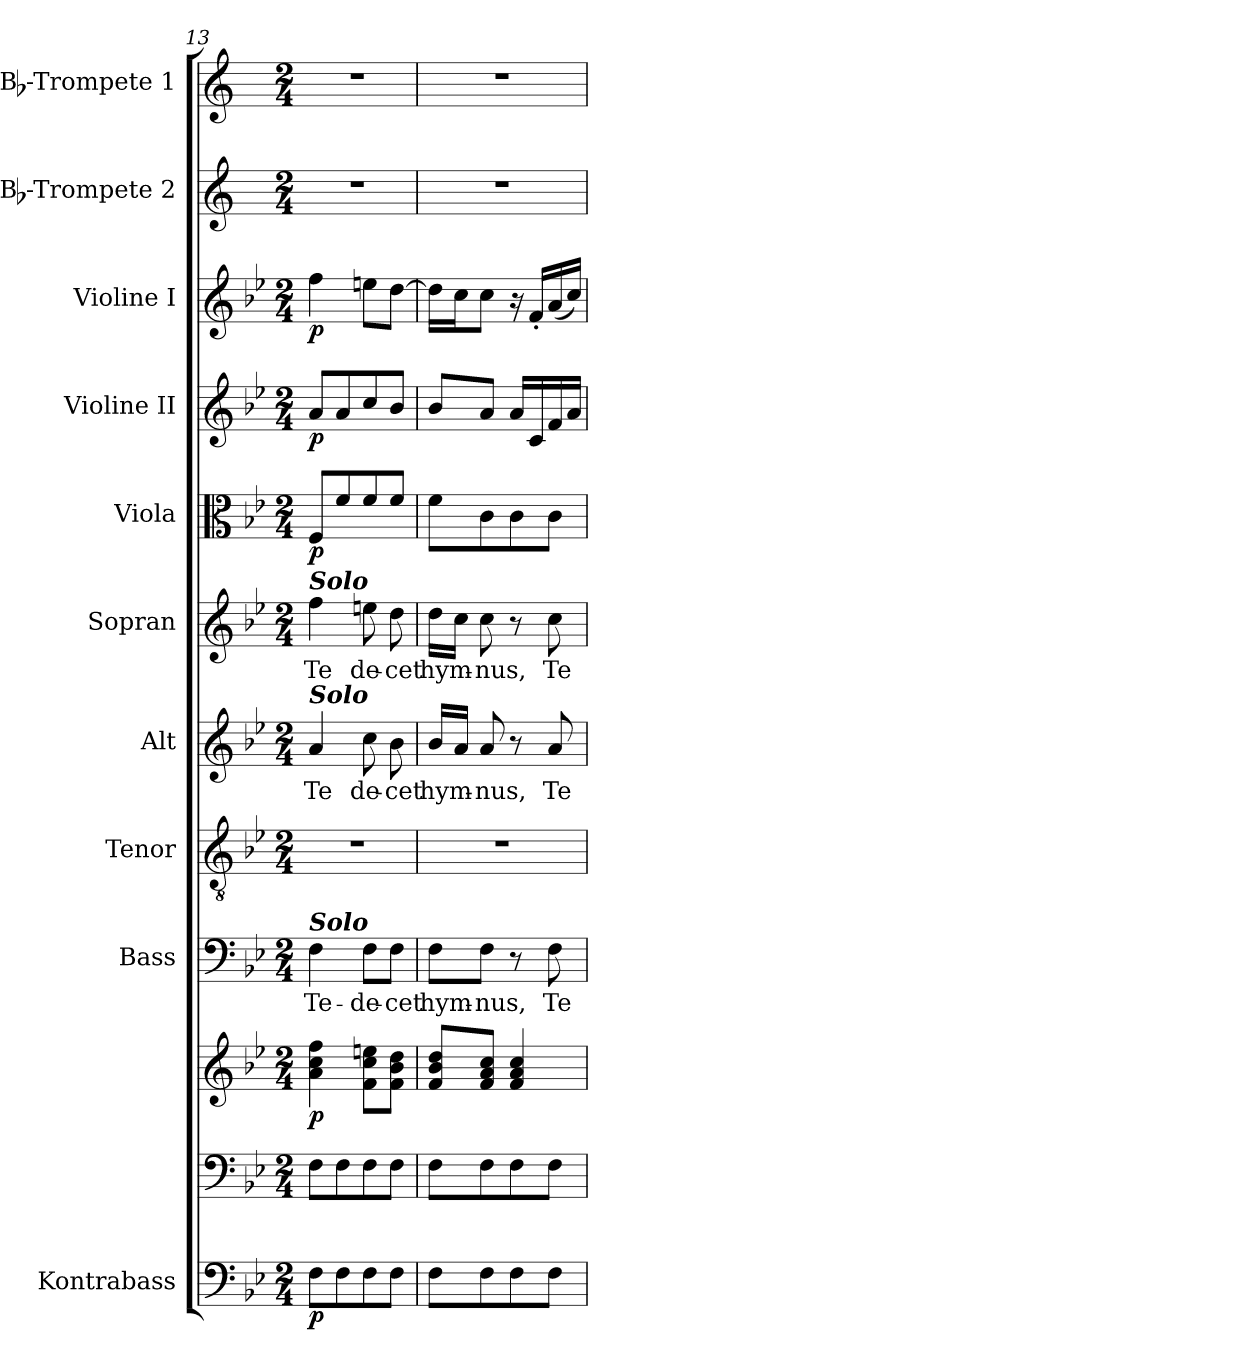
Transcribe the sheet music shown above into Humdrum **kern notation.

**kern	**dynam	**kern	**kern	**dynam	**kern	**text	**kern	**kern	**text	**kern	**text	**kern	**dynam	**kern	**dynam	**kern	**dynam	**kern	**kern
*part11	*part11	*part10	*part10	*part10	*part9	*part9	*part8	*part7	*part7	*part6	*part6	*part5	*part5	*part4	*part4	*part3	*part3	*part2	*part1
*staff12	*staff12	*staff11	*staff10	*staff10/11	*staff9	*staff9	*staff8	*staff7	*staff7	*staff6	*staff6	*staff5	*staff5	*staff4	*staff4	*staff3	*staff3	*staff2	*staff1
*I"Kontrabass	*	*	*	*	*I"Bass	*	*I"Tenor	*I"Alt	*	*I"Sopran	*	*I"Viola	*	*I"Violine II	*	*I"Violine I	*	*I"Bb-Trompete 2	*I"Bb-Trompete 1
*I'Kb.	*	*	*	*	*I'B.	*	*I'T.	*I'A.	*	*I'S.	*	*I'Vla.	*	*I'Vl. II	*	*I'Vl. I	*	*I'Bb Trp. 2	*I'Bb Trp. 1
*clefF4	*	*clefF4	*clefG2	*	*clefF4	*	*clefGv2	*clefG2	*	*clefG2	*	*clefC3	*	*clefG2	*	*clefG2	*	*clefG2	*clefG2
*ITrd7c12	*	*	*	*	*	*	*	*	*	*	*	*	*	*	*	*	*	*ITrd1c2	*ITrd1c2
*k[b-e-]	*	*k[b-e-]	*k[b-e-]	*	*k[b-e-]	*	*k[b-e-]	*k[b-e-]	*	*k[b-e-]	*	*k[b-e-]	*	*k[b-e-]	*	*k[b-e-]	*	*k[b-e-]	*k[b-e-]
*B-:	*	*B-:	*B-:	*	*B-:	*	*B-:	*B-:	*	*B-:	*	*B-:	*	*B-:	*	*B-:	*	*B-:	*B-:
*M2/4	*	*M2/4	*M2/4	*	*M2/4	*	*M2/4	*M2/4	*	*M2/4	*	*M2/4	*	*M2/4	*	*M2/4	*	*M2/4	*M2/4
=13	=13	=13	=13	=13	=13	=13	=13	=13	=13	=13	=13	=13	=13	=13	=13	=13	=13	=13	=13
!	!	!	!	!	!	!	!	!	!	!LO:TX:a:Bi:t=Solo	!	!	!	!	!	!	!	!	!
!	!	!	!	!	!	!	!	!LO:TX:a:Bi:t=Solo	!	!	!	!	!	!	!	!	!	!	!
!	!	!	!	!	!LO:TX:a:Bi:t=Solo	!	!	!	!	!	!	!	!	!	!	!	!	!	!
!	!LO:DY:b	!	!	!LO:DY:b	!	!LO:LY:b	!	!	!LO:LY:b	!	!LO:LY:b	!	!LO:DY:b	!	!LO:DY:b	!	!LO:DY:b	!	!
8FF\L	p	8F\L	4a\ 4cc\ 4ff\	p	4F\	Te-	2r	4a/	Te	4ff\	Te	8F/L	p	8a/L	p	4ff\	p	2r	2r
8FF\	.	8F\	.	.	.	.	.	.	.	.	.	8f/	.	8a/	.	.	.	.	.
!	!	!	!	!	!	!LO:LY:b	!	!	!LO:LY:b	!	!LO:LY:b	!	!	!	!	!	!	!	!
8FF\	.	8F\	8f\ 8cc\ 8een\L	.	8F\L	-de-	.	8cc\	de-	8een\	de-	8f/	.	8cc/	.	8een\L	.	.	.
!	!	!	!	!	!	!LO:LY:b	!	!	!LO:LY:b	!	!LO:LY:b	!	!	!	!	!	!	!	!
8FF\J	.	8F\J	8f\ 8b-\ 8dd\J	.	8F\J	-cet	.	8b-\	-cet	8dd\	-cet	8f/J	.	8b-/J	.	[8dd\J	.	.	.
=14	=14	=14	=14	=14	=14	=14	=14	=14	=14	=14	=14	=14	=14	=14	=14	=14	=14	=14	=14
!	!	!	!	!	!	!LO:LY:b	!	!	!LO:LY:b	!	!LO:LY:b	!	!	!	!	!	!	!	!
8FF\L	.	8F\L	8f/ 8b-/ 8dd/L	.	8F\L	hym-	2r	16b-/LL	hym-	16dd\LL	hym-	8f\L	.	8b-/L	.	16dd\LL]	.	2r	2r
.	.	.	.	.	.	.	.	16a/JJ	.	16cc\JJ	.	.	.	.	.	16cc\J	.	.	.
!	!	!	!	!	!	!LO:LY:b	!	!	!LO:LY:b	!	!LO:LY:b	!	!	!	!	!	!	!	!
8FF\	.	8F\	8f/ 8a/ 8cc/J	.	8F\J	-nus,	.	8a/	-nus,	8cc\	-nus,	8c\	.	8a/J	.	8cc\J	.	.	.
8FF\	.	8F\	4f/ 4a/ 4cc/	.	8r	.	.	8r	.	8r	.	8c\	.	16a/LL	.	16r	.	.	.
.	.	.	.	.	.	.	.	.	.	.	.	.	.	16c/	.	16f'</LL	.	.	.
!	!	!	!	!	!	!LO:LY:b	!	!	!LO:LY:b	!	!LO:LY:b	!	!	!	!	!	!	!	!
8FF\J	.	8F\J	.	.	8F\	Te	.	8a/	Te	8cc\	Te	8c\J	.	16f/	.	(<16a/	.	.	.
.	.	.	.	.	.	.	.	.	.	.	.	.	.	16a/JJ	.	16cc/JJ)	.	.	.
=	=	=	=	=	=	=	=	=	=	=	=	=	=	=	=	=	=	=	=
*-	*-	*-	*-	*-	*-	*-	*-	*-	*-	*-	*-	*-	*-	*-	*-	*-	*-	*-	*-
